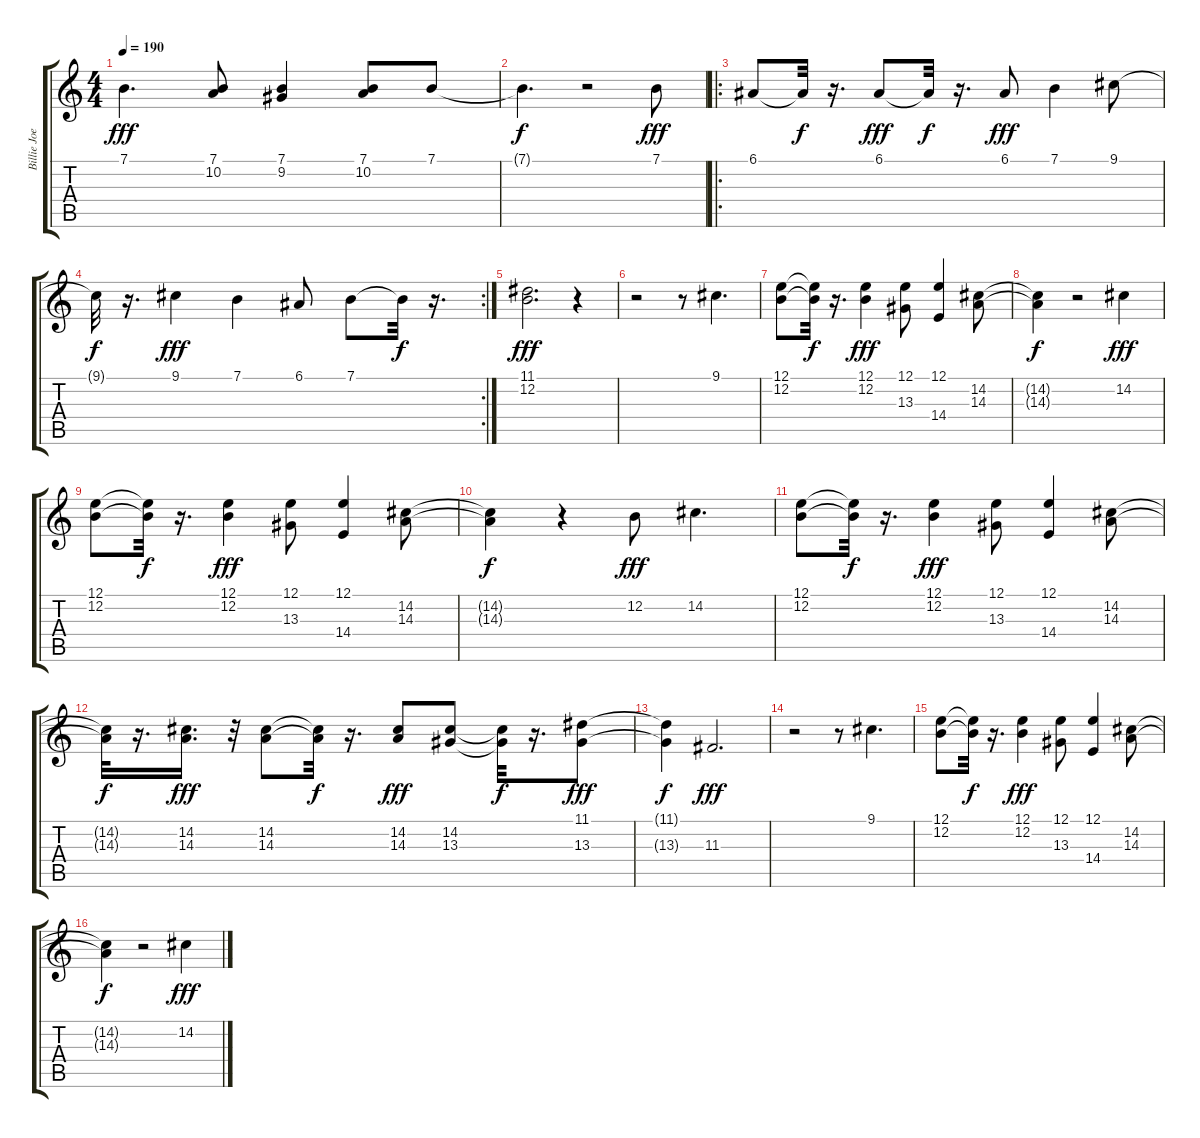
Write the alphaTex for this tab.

\track ("Billie Joe Armstrong Voice" "Billie Joe") {instrument englishhorn}
\staff {score tabs}
\tuning (E4 B3 G3 D3 A2 E2) {hide}
\ts (4 4)
\tempo 190
\clef g2
\ks c
7.1.4{d dy fff} (7.1 10.2).8 (7.1 9.2).4 (7.1 10.2).8 7.1.8 |
7.1{t}.4{d dy f} r.2 7.1.8{dy fff} |
\ro
6.1.8 6.1{t}.32{dy f} r.16{d} 6.1.8{dy fff} 6.1{t}.32{dy f} r.16{d} 6.1.8{dy fff} 7.1.4 9.1.8 |
\rc 2
9.1{t}.32{dy f} r.16{d} 9.1.4{dy fff} 7.1.4 6.1.8 7.1.8 7.1{t}.32{dy f} r.16{d} |
(11.1 12.2).2{d dy fff} r.4 |
r.2 r.8 9.1.4{d} |
(12.1 12.2).8 (12.1{t} 12.2{t}).32{dy f} r.16{d} (12.1 12.2).4{dy fff} (12.1 13.3).8 (12.1 14.4).4 (14.2 14.3).8 |
(14.2{t} 14.3{t}).4{dy f} r.2 14.2.4{dy fff} |
(12.1 12.2).8 (12.1{t} 12.2{t}).32{dy f} r.16{d} (12.1 12.2).4{dy fff} (12.1 13.3).8 (12.1 14.4).4 (14.2 14.3).8 |
(14.2{t} 14.3{t}).4{dy f} r.4 12.2.8{dy fff} 14.2.4{d} |
(12.1 12.2).8 (12.1{t} 12.2{t}).32{dy f} r.16{d} (12.1 12.2).4{dy fff} (12.1 13.3).8 (12.1 14.4).4 (14.2 14.3).8 |
(14.2{t} 14.3{t}).32{dy f} r.16{d} (14.2 14.3).16{d dy fff} r.32 (14.2 14.3).8 (14.2{t} 14.3{t}).32{dy f} r.16{d} (14.2 14.3).8{dy fff} (14.2 13.3).8 (14.2{t} 13.3{t}).32{dy f} r.16{d} (11.1 13.3).8{dy fff} |
(11.1{t} 13.3{t}).4{dy f} 11.3.2{d dy fff} |
r.2 r.8 9.1.4{d} |
(12.1 12.2).8 (12.1{t} 12.2{t}).32{dy f} r.16{d} (12.1 12.2).4{dy fff} (12.1 13.3).8 (12.1 14.4).4 (14.2 14.3).8 |
(14.2{t} 14.3{t}).4{dy f} r.2 14.2.4{dy fff}
